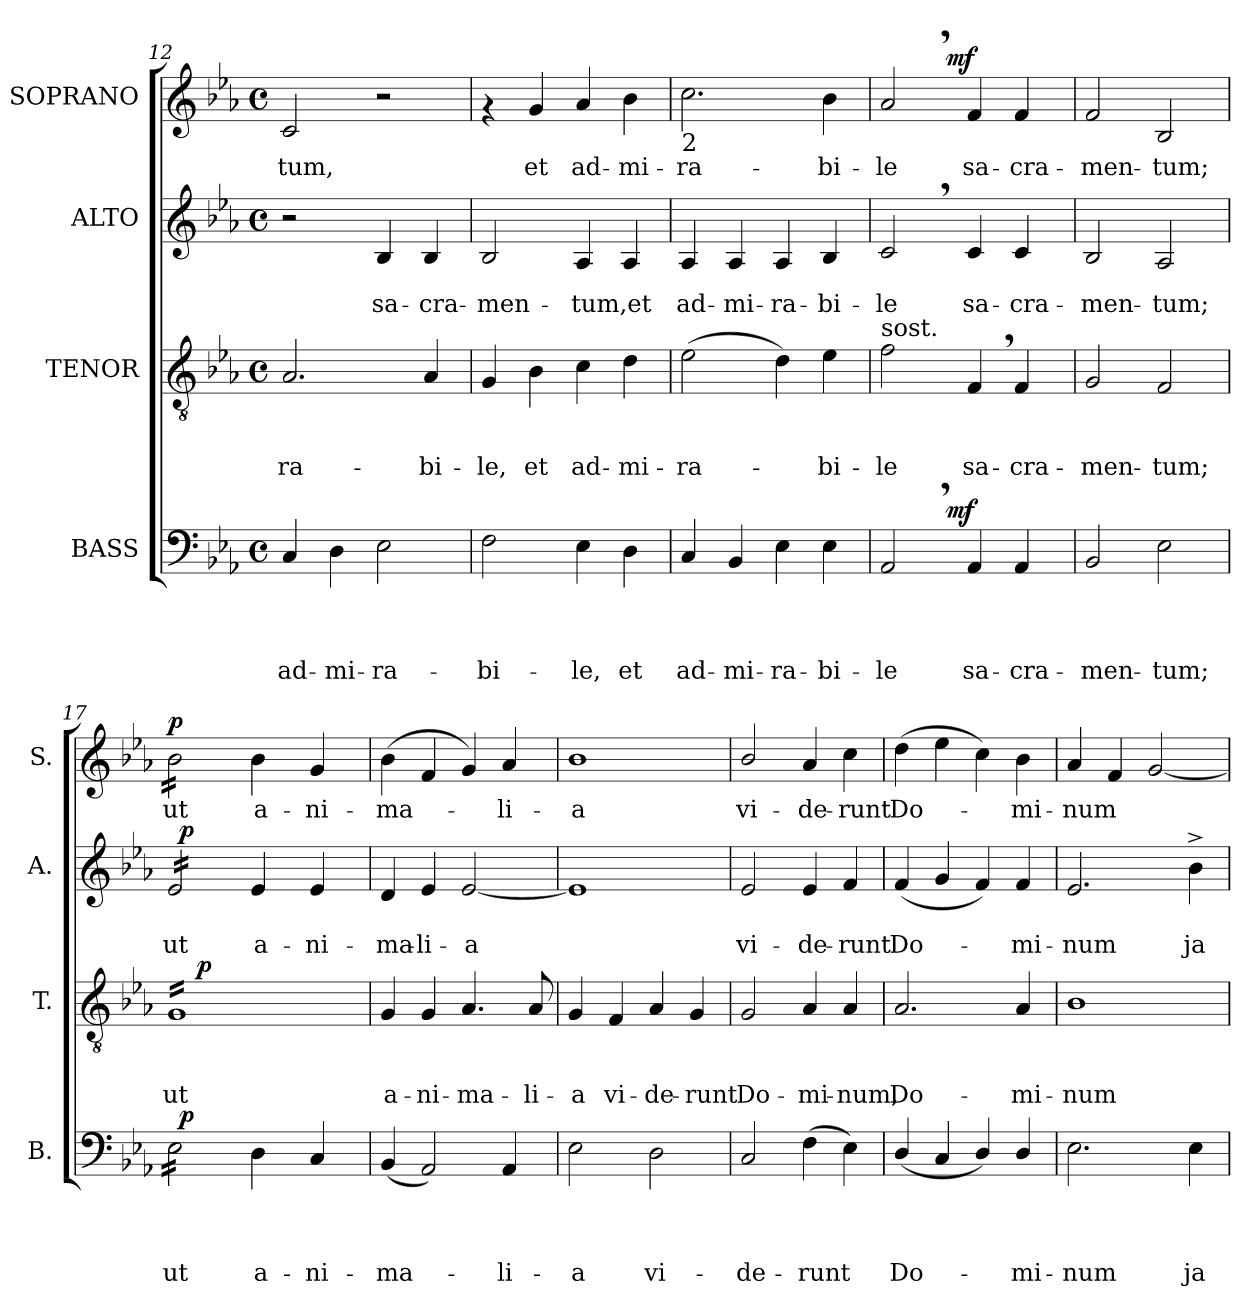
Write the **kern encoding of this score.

**kern	**text	**text	**text	**text	**dynam	**kern	**text	**text	**text	**dynam	**kern	**text	**text	**dynam	**kern	**text	**dynam
*part4	*part4	*part4	*part4	*part4	*part4	*part3	*part3	*part3	*part3	*part3	*part2	*part2	*part2	*part2	*part1	*part1	*part1
*staff4	*staff4	*staff4	*staff4	*staff4	*staff4	*staff3	*staff3	*staff3	*staff3	*staff3	*staff2	*staff2	*staff2	*staff2	*staff1	*staff1	*staff1
*I"BASS	*	*	*	*	*	*I"TENOR	*	*	*	*	*I"ALTO	*	*	*	*I"SOPRANO	*	*
*I'B.	*	*	*	*	*	*I'T.	*	*	*	*	*I'A.	*	*	*	*I'S.	*	*
*clefF4	*	*	*	*	*	*clefGv2	*	*	*	*	*clefG2	*	*	*	*clefG2	*	*
*k[b-e-a-]	*	*	*	*	*	*k[b-e-a-]	*	*	*	*	*k[b-e-a-]	*	*	*	*k[b-e-a-]	*	*
*E-:	*	*	*	*	*	*E-:	*	*	*	*	*E-:	*	*	*	*E-:	*	*
*M4/4	*	*	*	*	*	*M4/4	*	*	*	*	*M4/4	*	*	*	*M4/4	*	*
*met(c)	*	*	*	*	*	*met(c)	*	*	*	*	*met(c)	*	*	*	*met(c)	*	*
=12	=12	=12	=12	=12	=12	=12	=12	=12	=12	=12	=12	=12	=12	=12	=12	=12	=12
!	!	!	!	!LO:LY:b	!	!	!	!	!LO:LY:b	!	!	!	!	!	!	!LO:LY:b	!
4C/	.	.	.	ad-	.	2.A-/	.	.	-ra-	.	2r	.	.	.	2c/	-tum,	.
!	!	!	!	!LO:LY:b	!	!	!	!	!	!	!	!	!	!	!	!	!
4D\	.	.	.	-mi-	.	.	.	.	.	.	.	.	.	.	.	.	.
!	!	!	!	!LO:LY:b	!	!	!	!	!	!	!	!	!LO:LY:b	!	!	!	!
2E-\	.	.	.	-ra-	.	.	.	.	.	.	4B-/	.	sa-	.	2r	.	.
!	!	!	!	!	!	!	!	!	!LO:LY:b	!	!	!	!LO:LY:b	!	!	!	!
.	.	.	.	.	.	4A-/	.	.	-bi-	.	4B-/	.	-cra-	.	.	.	.
=13	=13	=13	=13	=13	=13	=13	=13	=13	=13	=13	=13	=13	=13	=13	=13	=13	=13
!	!	!	!	!LO:LY:b	!	!	!	!	!LO:LY:b	!	!	!	!LO:LY:b	!	!	!	!
2F\	.	.	.	-bi-	.	4G/	.	.	-le,	.	2B-/	.	-men-	.	4rf	.	.
!	!	!	!	!	!	!	!	!	!LO:LY:b	!	!	!	!	!	!	!LO:LY:b	!
.	.	.	.	.	.	4B-\	.	.	et	.	.	.	.	.	4g/	et	.
!	!	!	!	!LO:LY:b	!	!	!	!	!LO:LY:b	!	!	!	!LO:LY:b	!	!	!LO:LY:b	!
4E-\	.	.	.	-le,	.	4c\	.	.	ad-	.	4A-/	.	-tum,et	.	4a-/	ad-	.
!	!	!	!	!LO:LY:b	!	!	!	!	!LO:LY:b	!	!	!	!	!	!	!LO:LY:b	!
4D\	.	.	.	et	.	4d\	.	.	-mi-	.	4A-/	.	.	.	4b-\	-mi-	.
!!LO:PB:g=z
=14	=14	=14	=14	=14	=14	=14	=14	=14	=14	=14	=14	=14	=14	=14	=14	=14	=14
!	!	!	!	!	!	!	!	!	!	!	!	!	!	!	!LO:TX:b:t=2	!	!
!	!	!	!	!LO:LY:b	!	!	!	!	!LO:LY:b	!	!	!	!LO:LY:b	!	!	!LO:LY:b	!
4C/	.	.	.	ad-	.	(>2e-\	.	.	-ra-	.	4A-/	.	ad-	.	2.cc\	-ra-	.
!	!	!	!	!LO:LY:b	!	!	!	!	!	!	!	!	!LO:LY:b	!	!	!	!
4BB-/	.	.	.	-mi-	.	.	.	.	.	.	4A-/	.	-mi-	.	.	.	.
!	!	!	!	!LO:LY:b	!	!	!	!	!	!	!	!	!LO:LY:b	!	!	!	!
4E-\	.	.	.	-ra-	.	4d\)	.	.	.	.	4A-/	.	-ra-	.	.	.	.
!	!	!	!	!LO:LY:b	!	!	!	!	!LO:LY:b	!	!	!	!LO:LY:b	!	!	!LO:LY:b	!
4E-\	.	.	.	-bi-	.	4e-\	.	.	-bi-	.	4B-/	.	-bi-	.	4b-\	-bi-	.
=15	=15	=15	=15	=15	=15	=15	=15	=15	=15	=15	=15	=15	=15	=15	=15	=15	=15
!	!	!	!	!	!	!	!	!	!	!	!	!	!	!	!LO:TX:a:t=sost.	!	!
!	!	!	!	!	!	!	!	!	!	!	!LO:TX:a:t=sost.	!	!	!	!	!	!
!	!	!	!	!	!	!LO:TX:a:t=sost.	!	!	!	!	!	!	!	!	!	!	!
!LO:TX:a:t=sost.	!	!	!	!	!	!	!	!	!	!	!	!	!	!	!	!	!
!	!	!	!	!LO:LY:b	!	!	!	!	!LO:LY:b	!	!	!	!LO:LY:b	!	!	!LO:LY:b	!
*^	*	*	*	*	*	*	*	*	*	*	*^	*	*	*	*^	*	*
2AA-,>/	4..ryy	.	.	.	-le	.	2f\	.	.	-le	.	2c,>/	4..ryy	.	-le	.	2a-,>/	4..ryy	-le	.
!	!	!	!	!	!	!LO:DY:a	!	!	!	!	!	!	!	!	!	!LO:DY:a	!	!	!	!
!	!	!	!	!	!	!	!	!	!	!	!	!	!	!	!	!LO:DY:n=1:b	!	!	!	!LO:DY:a
.	2ryy	.	.	.	.	mf	.	.	.	.	.	.	2ryy	.	.	mf mf	.	2ryy	.	mf
!	!	!	!	!	!LO:LY:b	!	!	!	!	!LO:LY:b	!	!	!	!	!LO:LY:b	!	!	!	!LO:LY:b	!
4AA-/	.	.	.	.	sa-	.	4F,>/	.	.	sa-	.	4c/	.	.	sa-	.	4f/	.	sa-	.
!	!	!	!	!	!LO:LY:b	!	!	!	!	!LO:LY:b	!	!	!	!	!LO:LY:b	!	!	!	!LO:LY:b	!
4AA-/	.	.	.	.	-cra-	.	4F/	.	.	-cra-	.	4c/	.	.	-cra-	.	4f/	.	-cra-	.
.	16ryy	.	.	.	.	.	.	.	.	.	.	.	16ryy	.	.	.	.	16ryy	.	.
=16	=16	=16	=16	=16	=16	=16	=16	=16	=16	=16	=16	=16	=16	=16	=16	=16	=16	=16	=16	=16
!	!	!	!	!	!	!	!	!	!	!	!	!	!	!	!	!	!LO:TX:a:B:t=rit.	!	!	!
!	!	!	!	!	!LO:LY:b	!	!	!	!	!LO:LY:b	!	!	!	!	!LO:LY:b	!	!	!	!LO:LY:b	!
*	*	*	*	*	*	*	*	*	*	*	*	*v	*v	*	*	*	*	*	*	*
*v	*v	*	*	*	*	*	*	*	*	*	*	*	*	*	*	*v	*v	*	*
2BB-/	.	.	.	-men-	.	2G/	.	.	-men-	.	2B-/	.	-men-	.	2f/	-men-	.
!	!	!	!	!LO:LY:b	!	!	!	!	!LO:LY:b	!	!	!	!LO:LY:b	!	!	!LO:LY:b	!
2E-\	.	.	.	-tum;	.	2F/	.	.	-tum;	.	2A-/	.	-tum;	.	2B-/	-tum;	.
=17	=17	=17	=17	=17	=17	=17	=17	=17	=17	=17	=17	=17	=17	=17	=17	=17	=17
!	!	!	!	!	!	!	!	!	!	!	!	!	!	!	!LO:TX:a:B:t=Tempo primo	!	!
!	!	!	!	!LO:LY:b	!	!	!	!	!LO:LY:b	!	!	!	!LO:LY:b	!	!	!LO:LY:b	!LO:DY:a
*^	*	*	*	*	*	*^	*	*	*	*	*^	*	*	*	*	*	*
*tremolo	*	*	*	*	*	*	*	*	*	*	*	*	*	*	*	*	*	*	*	*
*	*	*	*	*	*	*	*tremolo	*	*	*	*	*	*	*	*	*	*	*	*	*
*	*	*	*	*	*	*	*	*	*	*	*	*	*tremolo	*	*	*	*	*	*	*
*	*	*	*	*	*	*	*	*	*	*	*	*	*	*	*	*	*	*tremolo	*	*
16E-\LL	32ryy	.	.	.	ut	.	16GLL	16.ryy	.	.	ut	.	16e-/LL	32ryy	.	ut	.	16b-\LL	ut	p
!	!	!	!	!	!	!LO:DY:a	!	!	!	!	!	!	!	!	!	!	!LO:DY:a	!	!	!
.	2ryy	.	.	.	.	p	.	.	.	.	.	.	.	2ryy	.	.	p	.	.	.
16E-\	.	.	.	.	.	.	16G	.	.	.	.	.	16e-/	.	.	.	.	16b-\	.	.
!	!	!	!	!	!	!	!	!	!	!	!	!LO:DY:a	!	!	!	!	!	!	!	!
.	.	.	.	.	.	.	.	2ryy	.	.	.	p	.	.	.	.	.	.	.	.
16E-\	.	.	.	.	.	.	16G	.	.	.	.	.	16e-/	.	.	.	.	16b-\	.	.
16E-\	.	.	.	.	.	.	16G	.	.	.	.	.	16e-/	.	.	.	.	16b-\	.	.
16E-\	.	.	.	.	.	.	16G	.	.	.	.	.	16e-/	.	.	.	.	16b-\	.	.
16E-\	.	.	.	.	.	.	16G	.	.	.	.	.	16e-/	.	.	.	.	16b-\	.	.
16E-\	.	.	.	.	.	.	16G	.	.	.	.	.	16e-/	.	.	.	.	16b-\	.	.
16E-\JJ	.	.	.	.	.	.	16G	.	.	.	.	.	16e-/JJ	.	.	.	.	16b-\JJ	.	.
*	*	*	*	*	*	*	*	*	*	*	*	*	*	*	*	*	*	*Xtremolo	*	*
*	*	*	*	*	*	*	*	*	*	*	*	*	*Xtremolo	*	*	*	*	*	*	*
*Xtremolo	*	*	*	*	*	*	*	*	*	*	*	*	*	*	*	*	*	*	*	*
!	!	!	!	!	!LO:LY:b	!	!	!	!	!	!	!	!	!	!	!LO:LY:b	!	!	!LO:LY:b	!
4D\	.	.	.	.	a-	.	16G	.	.	.	.	.	4e-/	.	.	a-	.	4b-\	a-	.
.	4...ryy	.	.	.	.	.	.	.	.	.	.	.	.	4...ryy	.	.	.	.	.	.
.	.	.	.	.	.	.	16G	.	.	.	.	.	.	.	.	.	.	.	.	.
.	.	.	.	.	.	.	.	4ryy	.	.	.	.	.	.	.	.	.	.	.	.
.	.	.	.	.	.	.	16G	.	.	.	.	.	.	.	.	.	.	.	.	.
.	.	.	.	.	.	.	16G	.	.	.	.	.	.	.	.	.	.	.	.	.
!	!	!	!	!	!LO:LY:b	!	!	!	!	!	!	!	!	!	!	!LO:LY:b	!	!	!LO:LY:b	!
4C/	.	.	.	.	-ni-	.	16G	.	.	.	.	.	4e-/	.	.	-ni-	.	4g/	-ni-	.
.	.	.	.	.	.	.	16G	.	.	.	.	.	.	.	.	.	.	.	.	.
.	.	.	.	.	.	.	.	8ryy	.	.	.	.	.	.	.	.	.	.	.	.
.	.	.	.	.	.	.	16G	.	.	.	.	.	.	.	.	.	.	.	.	.
.	.	.	.	.	.	.	16GJJ	.	.	.	.	.	.	.	.	.	.	.	.	.
*	*	*	*	*	*	*	*Xtremolo	*	*	*	*	*	*	*	*	*	*	*	*	*
.	.	.	.	.	.	.	.	32ryy	.	.	.	.	.	.	.	.	.	.	.	.
=18	=18	=18	=18	=18	=18	=18	=18	=18	=18	=18	=18	=18	=18	=18	=18	=18	=18	=18	=18	=18
!	!	!	!	!	!LO:LY:b	!	!	!	!	!	!LO:LY:b	!	!	!	!	!LO:LY:b	!	!	!LO:LY:b	!
*v	*v	*	*	*	*	*	*	*	*	*	*	*	*v	*v	*	*	*	*	*	*
*	*	*	*	*	*	*v	*v	*	*	*	*	*	*	*	*	*	*	*
(<4BB-/	.	.	.	-ma-	.	4G/	.	.	a-	.	4d/	.	-ma-	.	(>4b-\	-ma-	.
!	!	!	!	!	!	!	!	!	!LO:LY:b	!	!	!	!LO:LY:b	!	!	!	!
2AA-/)	.	.	.	.	.	4G/	.	.	-ni-	.	4e-/	.	-li-	.	4f/	.	.
!	!	!	!	!	!	!	!	!	!LO:LY:b	!	!	!	!LO:LY:b	!	!	!	!
.	.	.	.	.	.	4.A-/	.	.	-ma-	.	[<2e-/	.	-a	.	4g/)	.	.
!	!	!	!	!LO:LY:b	!	!	!	!	!	!	!	!	!	!	!	!LO:LY:b	!
4AA-/	.	.	.	-li-	.	.	.	.	.	.	.	.	.	.	4a-/	-li-	.
!	!	!	!	!	!	!	!	!	!LO:LY:b	!	!	!	!	!	!	!	!
.	.	.	.	.	.	8A-/	.	.	-li-	.	.	.	.	.	.	.	.
=19	=19	=19	=19	=19	=19	=19	=19	=19	=19	=19	=19	=19	=19	=19	=19	=19	=19
!	!	!	!	!LO:LY:b	!	!	!	!	!LO:LY:b	!	!	!	!	!	!	!LO:LY:b	!
2E-\	.	.	.	-a	.	4G/	.	.	-a	.	1e-]	.	.	.	1b-	-a	.
!	!	!	!	!	!	!	!	!	!LO:LY:b	!	!	!	!	!	!	!	!
.	.	.	.	.	.	4F/	.	.	vi-	.	.	.	.	.	.	.	.
!	!	!	!	!LO:LY:b	!	!	!	!	!LO:LY:b	!	!	!	!	!	!	!	!
2D\	.	.	.	vi-	.	4A-/	.	.	-de-	.	.	.	.	.	.	.	.
!	!	!	!	!	!	!	!	!	!LO:LY:b	!	!	!	!	!	!	!	!
.	.	.	.	.	.	4G/	.	.	-runt	.	.	.	.	.	.	.	.
=20	=20	=20	=20	=20	=20	=20	=20	=20	=20	=20	=20	=20	=20	=20	=20	=20	=20
!	!	!	!	!LO:LY:b	!	!	!	!	!LO:LY:b	!	!	!	!LO:LY:b	!	!	!LO:LY:b	!
2C/	.	.	.	-de-	.	2G/	.	.	Do-	.	2e-/	.	vi-	.	2b-/	vi-	.
!	!	!	!	!LO:LY:b	!	!	!	!	!LO:LY:b	!	!	!	!LO:LY:b	!	!	!LO:LY:b	!
(>4F\	.	.	.	-runt	.	4A-/	.	.	-mi-	.	4e-/	.	-de-	.	4a-/	-de-	.
!	!	!	!	!	!	!	!	!	!LO:LY:b	!	!	!	!LO:LY:b	!	!	!LO:LY:b	!
4E-\)	.	.	.	.	.	4A-/	.	.	-num,	.	4f/	.	-runt	.	4cc\	-runt	.
!!LO:PB:g=z
=21	=21	=21	=21	=21	=21	=21	=21	=21	=21	=21	=21	=21	=21	=21	=21	=21	=21
!	!	!	!	!LO:LY:b	!	!	!	!	!LO:LY:b	!	!	!	!LO:LY:b	!	!	!LO:LY:b	!
(>4D/	.	.	.	Do-	.	2.A-/	.	.	Do-	.	(<4f/	.	Do-	.	(>4dd\	Do-	.
4C/	.	.	.	.	.	.	.	.	.	.	4g/	.	.	.	4ee-\	.	.
4D/)	.	.	.	.	.	.	.	.	.	.	4f/)	.	.	.	4cc\)	.	.
!	!	!	!	!LO:LY:b	!	!	!	!	!LO:LY:b	!	!	!	!LO:LY:b	!	!	!LO:LY:b	!
4D/	.	.	.	-mi-	.	4A-/	.	.	-mi-	.	4f/	.	-mi-	.	4b-\	-mi-	.
=22	=22	=22	=22	=22	=22	=22	=22	=22	=22	=22	=22	=22	=22	=22	=22	=22	=22
!	!	!	!	!LO:LY:b	!	!	!	!	!LO:LY:b	!	!	!	!LO:LY:b	!	!	!LO:LY:b	!
2.E-\	.	.	.	-num	.	1B-	.	.	-num	.	2.e-/	.	-num	.	4a-/	-num	.
.	.	.	.	.	.	.	.	.	.	.	.	.	.	.	4f/	.	.
.	.	.	.	.	.	.	.	.	.	.	.	.	.	.	[<2g/	.	.
!	!	!	!	!LO:LY:b	!	!	!	!	!	!	!	!	!LO:LY:b	!	!	!	!
4E-\	.	.	.	ja-	.	.	.	.	.	.	4b-^>\	.	ja-	.	.	.	.
=	=	=	=	=	=	=	=	=	=	=	=	=	=	=	=	=	=
*-	*-	*-	*-	*-	*-	*-	*-	*-	*-	*-	*-	*-	*-	*-	*-	*-	*-
